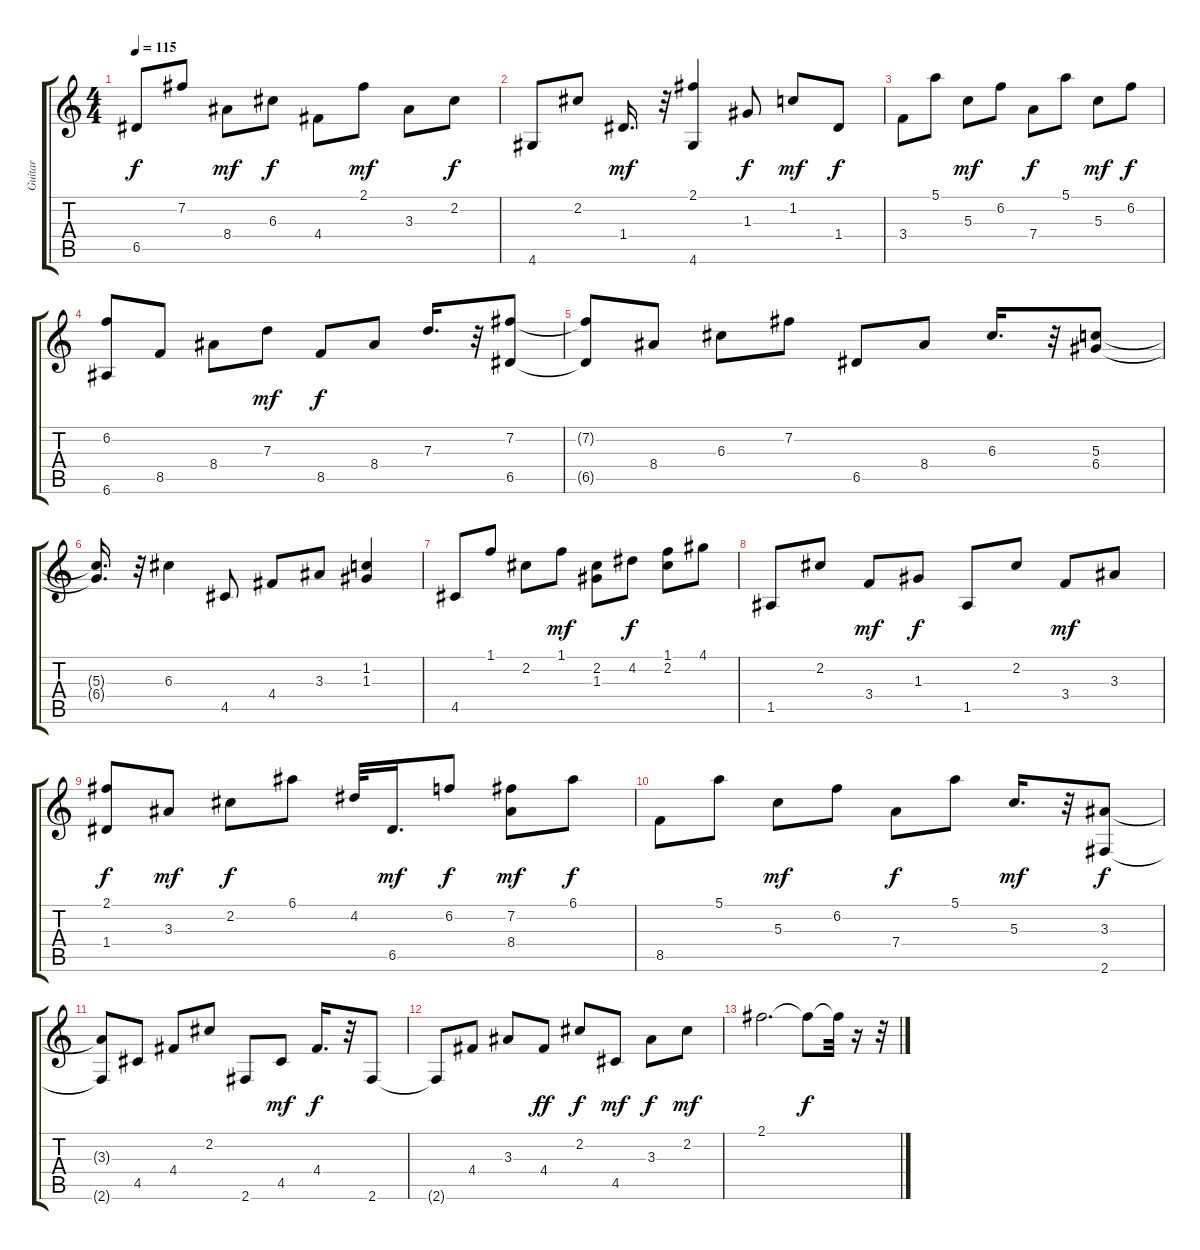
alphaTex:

\track ("Guitar" "Guitar") {instrument acousticguitarsteel}
\staff {score tabs}
\tuning (E4 B3 G3 D3 A2 E2) {hide}
\ts (4 4)
\tempo 115
\clef g2
\ks c
6.5.8{dy f} 7.2.8 8.4.8{dy mf} 6.3.8{dy f} 4.4.8 2.1.8{dy mf} 3.3.8 2.2.8{dy f} |
4.6.8 2.2.8 1.4.16{d dy mf} r.32 (2.1 4.6).4 1.3.8{dy f} 1.2.8{dy mf} 1.4.8{dy f} |
3.4.8 5.1.8 5.3.8{dy mf} 6.2.8 7.4.8{dy f} 5.1.8 5.3.8{dy mf} 6.2.8{dy f} |
(6.2 6.6).8 8.5.8 8.4.8 7.3.8{dy mf} 8.5.8{dy f} 8.4.8 7.3.16{d} r.32 (7.2 6.5).8 |
(7.2{t} 6.5{t}).8 8.4.8 6.3.8 7.2.8 6.5.8 8.4.8 6.3.16{d} r.32 (5.3 6.4).8 |
(5.3{t} 6.4{t}).16{d} r.32 6.3.4 4.5.8 4.4.8 3.3.8 (1.2 1.3).4 |
4.5.8 1.1.8 2.2.8 1.1.8{dy mf} (2.2 1.3).8 4.2.8{dy f} (1.1 2.2).8 4.1.8 |
1.5.8 2.2.8 3.4.8{dy mf} 1.3.8{dy f} 1.5.8 2.2.8 3.4.8{dy mf} 3.3.8 |
(2.1 1.4).8{dy f} 3.3.8{dy mf} 2.2.8{dy f} 6.1.8 4.2.32 6.5.16{d dy mf} 6.2.8{dy f} (7.2 8.4).8{dy mf} 6.1.8{dy f} |
8.5.8 5.1.8 5.3.8{dy mf} 6.2.8 7.4.8{dy f} 5.1.8 5.3.16{d dy mf} r.32 (3.3 2.6).8{dy f} |
(3.3{t} 2.6{t}).8 4.5.8 4.4.8 2.2.8 2.6.8 4.5.8{dy mf} 4.4.16{d dy f} r.32 2.6.8 |
2.6{t}.8 4.4.8 3.3.8 4.4.8{dy ff} 2.2.8{dy f} 4.5.8{dy mf} 3.3.8{dy f} 2.2.8{dy mf} |
2.1.2{d} 2.1{t}.8{dy f} 2.1{t}.32 r.16 r.32
